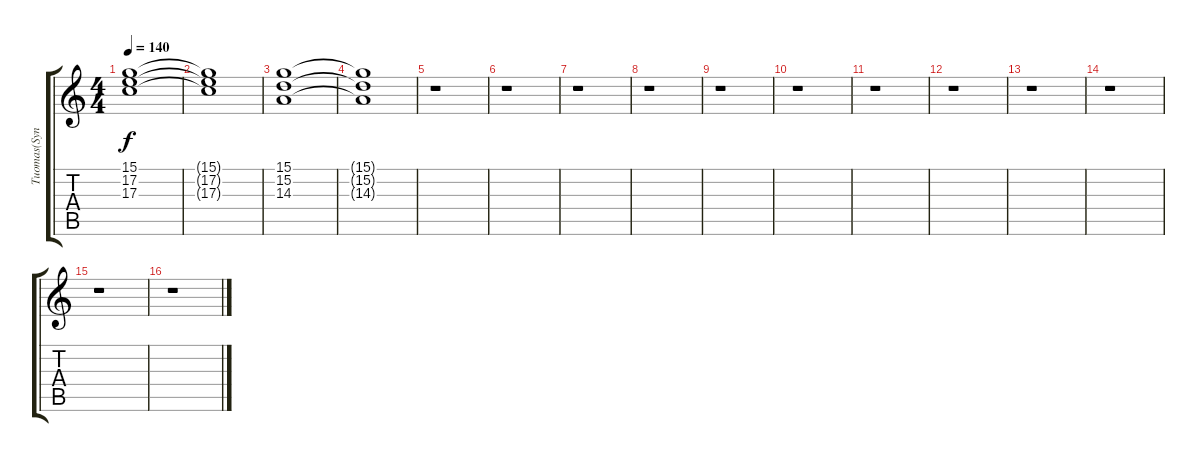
\track ("Tuomas(Synth Strings)" "Tuomas(Syn") {instrument synthstrings1}
\staff {score tabs}
\tuning (E4 B3 G3 D3 A2 E2) {hide}
\ts (4 4)
\tempo 140
\clef g2
\ks c
(15.1 17.2 17.3).1{dy f} |
(15.1{t} 17.2{t} 17.3{t}).1 |
(15.1 15.2 14.3).1 |
(15.1{t} 15.2{t} 14.3{t}).1 |
r.1 |
r.1 |
r.1 |
r.1 |
r.1 |
r.1 |
r.1 |
r.1 |
r.1 |
r.1 |
r.1 |
r.1
